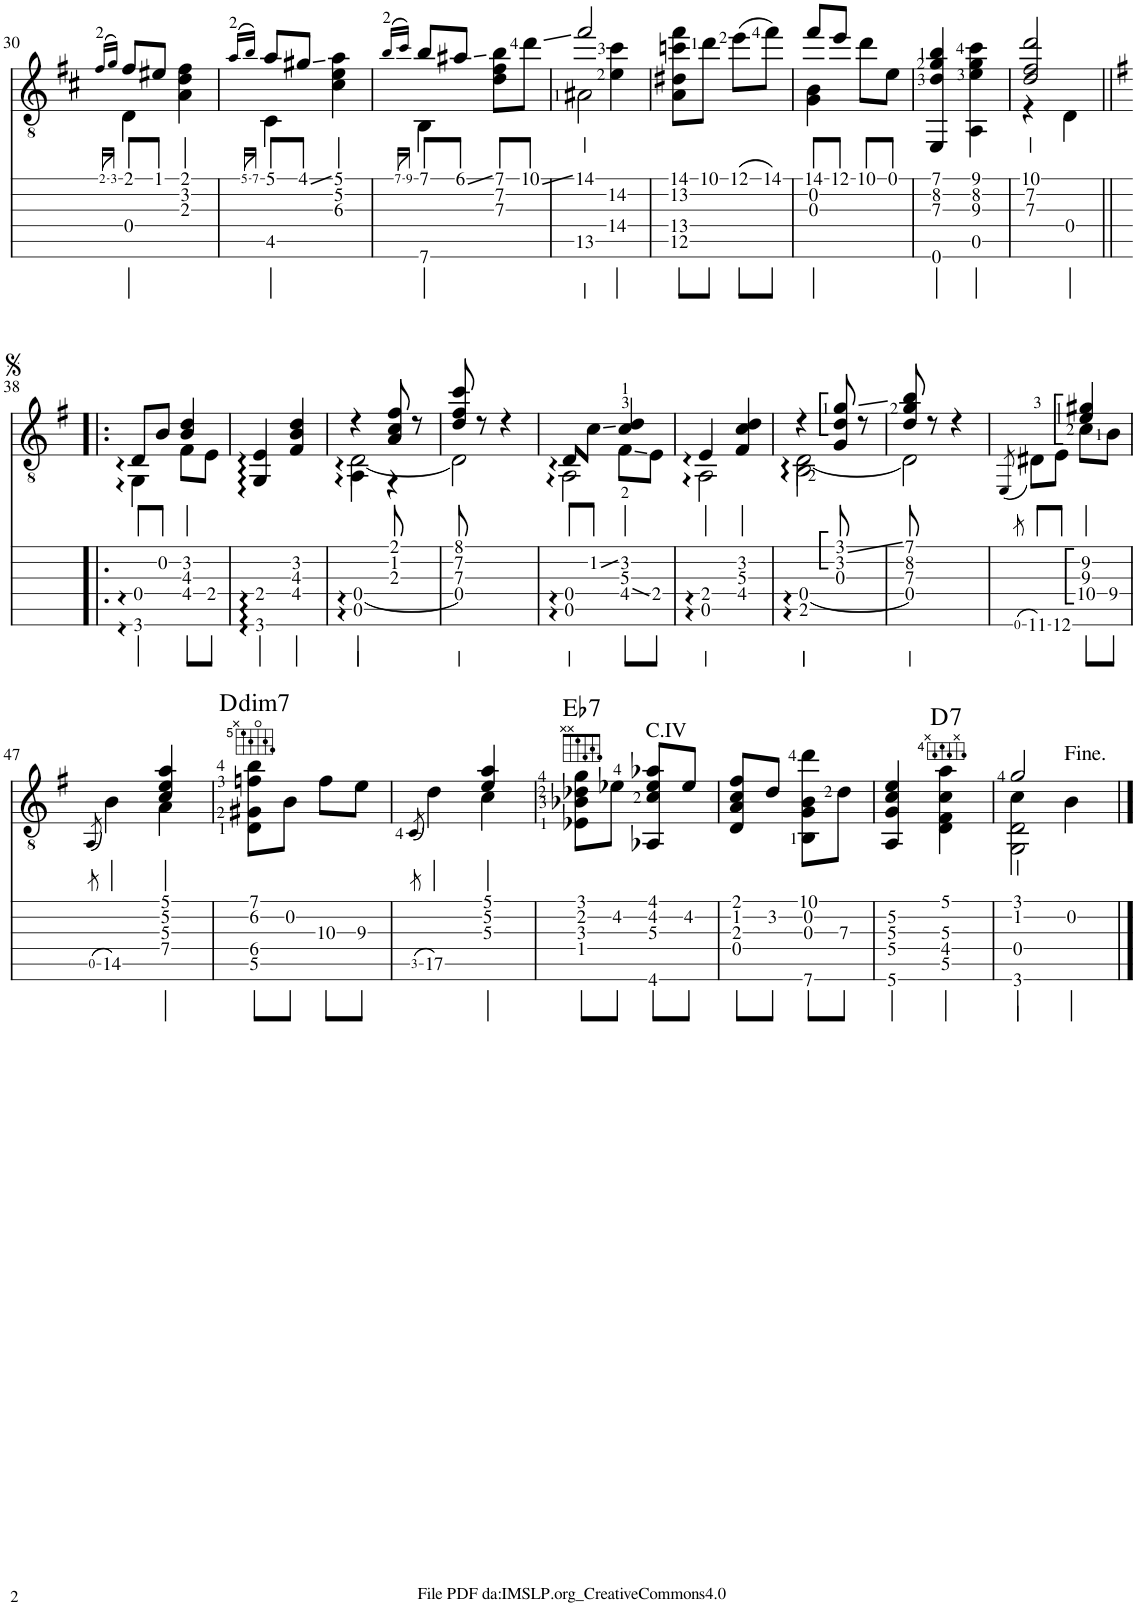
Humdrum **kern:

**kern	**kern	**harte
*part2	*part1	*part1
*staff2	*staff1	*
*I"Chitarra classica (Intavolatura)	*I"Guitar	*
!!LO:PB:g=z
*	*clefGv2	*
*k[f#c#]	*k[f#c#]	*
*M2/4	*M2/4	*
=30	=30	=30
(16qf#/LL	(16qf#/LL	.
16qg/JJ)	16qg/JJ)	.
*^	*^	*
8f#/L	4D\	8f#/L	4D\	.
8e#X/J	.	8e#X/J	.	.
4A/ 4d/ 4f#/	4ryy	4A\ 4d\ 4f#\	4ryy	.
=31	=31	=31	=31	=31
(16qa/LL	.	(16qa/LL	.	.
16qb/JJ)	.	16qb/JJ)	.	.
8a/L	4C#\	8a/L	4C#\	.
8g#X/J	.	8g#X/J	.	.
4c#/ 4e/ 4a/	4ryy	4c#\ 4e\ 4a\	4ryy	.
=32	=32	=32	=32	=32
(16qb/LL	.	(16qb/LL	.	.
16qcc#/JJ)	.	16qcc#/JJ)	.	.
8b/L	4BB\	8b/L	4BB\	.
8a#X/J	.	8a#X/J	.	.
8d/ 8f#/ 8b/L	4ryy	8d\ 8f#\ 8b\L	4ryy	.
8dd/J	.	8dd\J	.	.
=33	=33	=33	=33	=33
*	*^	*	*^	*
2ff#/	2A#X\	4ryy	2ff#/	2A#X\	4ryy	.
.	.	4e\ 4cc#\	.	.	4e\ 4cc#\	.
*v	*v	*v	*	*	*	*
*	*v	*v	*v	*
=34	=34	=34
8A\ 8d#X\ 8ccn\ 8ff#\L	8A\ 8d#X\ 8ccn\ 8ff#\L	.
8dd\J	8dd\J	.
(8ee\L	(8ee\L	.
8ff#\J)	8ff#\J)	.
=35	=35	=35
*^	*^	*
8ff#/L	4G\ 4B\	8ff#/L	4G\ 4B\	.
8ee/J	.	8ee/J	.	.
8dd/L	4ryy	8dd\L	4ryy	.
8e/J	.	8e\J	.	.
*v	*v	*	*	*
*	*v	*v	*
=36	=36	=36
4EE\ 4d\ 4g\ 4b\	4EE/ 4d/ 4g/ 4b/	.
4AA\ 4e\ 4g\ 4cc#\	4AA\ 4e\ 4g\ 4cc#\	.
=37	=37	=37
*^	*^	*
2d/ 2f#/ 2dd/	4r	2d/ 2f#/ 2dd/	4r	.
.	4D\	.	4D\	.
!!LO:LB:g=z	!!
=38!|:	=38!|:	=38!|:	=38!|:	=38!|:
*k[f#]	*	*k[f#]	*	*
8D/L	4GG::\	8D/L	4GG::\	.
8B/J	.	8B/J	.	.
4B/ 4d/	8F#\L	4B/ 4d/	8F#\L	.
.	8E\J	.	8E\J	.
*v	*v	*	*	*
*	*v	*v	*
=39	=39	=39
4GG\ 4E\	4GG/ 4E/	.
4F#\ 4B\ 4d\	4F#/ 4B/ 4d/	.
=40	=40	=40
*^	*^	*
*	*^	*	*^	*
4r	[2D\	4AA::\	4r	[2D\	4AA::\	.
8A/ 8c/ 8f#/	.	4r	8A/ 8c/ 8f#/	.	4r	.
8r	.	.	8r	.	.	.
*	*v	*v	*	*	*	*
*	*	*	*v	*v	*
=41	=41	=41	=41	=41
8d/ 8f#/ 8cc/	2D\]	8d/ 8f#/ 8cc/	2D\]	.
8r	.	8r	.	.
4r	.	4r	.	.
=42	=42	=42	=42	=42
*	*^	*	*^	*
8D/L	2AA::\	4ryy	8D/L	2AA::\	4ryy	.
8c/J	.	.	8c\J	.	.	.
4c/ 4d/	.	8F#\L	4c/ 4d/	.	8F#\L	.
.	.	8E\J	.	.	8E\J	.
*	*v	*v	*	*	*	*
*	*	*	*v	*v	*
=43	=43	=43	=43	=43
4E/	2AA::\	4E/	2AA::\	.
4F#/ 4c/ 4d/	.	4F#/ 4c/ 4d/	.	.
=44	=44	=44	=44	=44
*	*^	*	*^	*
4r	[2D\	2BB::\	4r	[2D\	2BB::\	.
8G/ 8d/ 8g/	.	.	8G/ 8d/ 8g/	.	.	.
8r	.	.	8r	.	.	.
*	*v	*v	*	*	*	*
*	*	*	*v	*v	*
=45	=45	=45	=45	=45
8d/ 8g/ 8b/	2D\]	8d/ 8g/ 8b/	2D\]	.
8r	.	8r	.	.
4r	.	4r	.	.
=46	=46	=46	=46	=46
(8qEE/	.	(8qEE/	.	.
8D#X/L)	4ryy	8D#X\L)	4ryy	.
8E/J	.	8E\J	.	.
4e/ 4g#X/	8c\L	4e/ 4g#X/	8c\L	.
.	8B\J	.	8B\J	.
!!LO:LB:g=z	!!
=47	=47	=47	=47	=47
(8qAA/	.	(8qAA/	.	.
4B/)	4ryy	4B\)	4ryy	.
4c/ 4e/ 4a/	4A\	4c/ 4e/ 4a/	4A\	.
=48	=48	=48	=48	=48
!	!	!	!	!LO:H:kt=dim7
*v	*v	*	*	*
*	*v	*v	*
8D\ 8G#X\ 8fn\ 8b\L	8D\ 8G#X\ 8fn\ 8b\L	D:dim7
8B\J	8B\J	.
8f\L	8f\L	.
8e\J	8e\J	.
=49	=49	=49
(8qC/	(8qC/	.
*^	*^	*
4d/)	4ryy	4d\)	4ryy	.
4e/ 4a/	4c\	4e/ 4a/	4c\	.
=50	=50	=50	=50	=50
!	!	!	!	!LO:H:kt=7
*v	*v	*	*	*
*	*v	*v	*
8E-X\ 8B-X\ 8d-X\ 8g\L	8E-X\ 8B-X\ 8d-X\ 8g\L	Eb:7
8e-X\J	8e-X\J	.
!	!LO:TX:a:t=C.IV	!
8AA-X\ 8c\ 8e-\ 8a-X\L	8AA-X/ 8c/ 8e-/ 8a-X/L	.
8e-\J	8e-/J	.
=51	=51	=51
8D\ 8A\ 8c\ 8f#\L	8D/ 8A/ 8c/ 8f#/L	.
8d\J	8d/J	.
8BB\ 8G\ 8B\ 8dd\L	8BB\ 8G\ 8B\ 8dd\L	.
8d\J	8d\J	.
=52	=52	=52
4AA\ 4G\ 4c\ 4e\	4AA/ 4G/ 4c/ 4e/	.
!	!	!LO:H:kt=7
4D\ 4F#\ 4c\ 4a\	4D\ 4F#\ 4c\ 4a\	D:7
=53	=53	=53
*^	*^	*
*	*^	*	*^	*
2g/	4c\	2GG\ 2D\	2g/	4c\	2GG\ 2D\	.
.	4B\	.	.	4B\	.	.
*v	*v	*v	*	*	*	*
*	*v	*v	*v	*
==	==	==
*-	*-	*-
